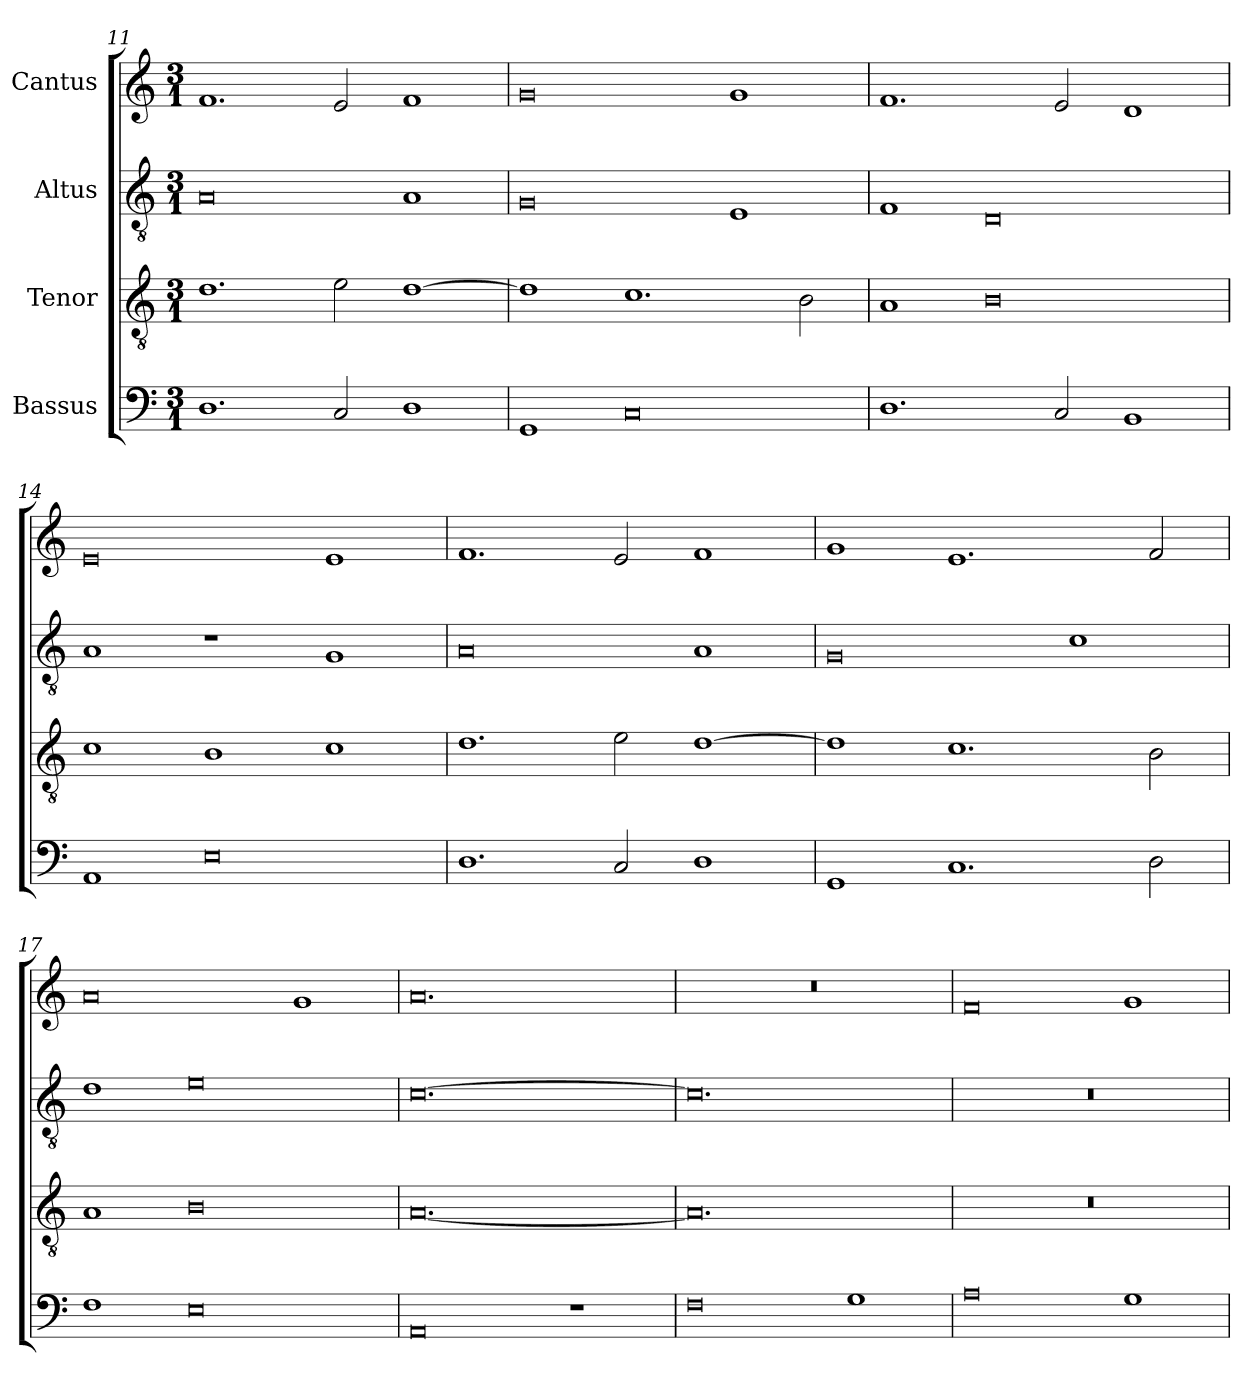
**kern	**kern	**kern	**kern
*part4	*part3	*part2	*part1
*staff4	*staff3	*staff2	*staff1
*I"Bassus	*I"Tenor	*I"Altus	*I"Cantus
*clefF4	*clefGv2	*clefGv2	*clefG2
*	*ITrd7c12	*ITrd7c12	*
*k[]	*k[]	*k[]	*k[]
*C:	*C:	*C:	*C:
*M3/1	*M3/1	*M3/1	*M3/1
=11	=11	=11	=11
1.Di	1.Di	0AAi	1.fi
2Ci/	2Ei\	.	2ei/
1Di	[>1Di	1AAi	1fi
!!LO:LB:g=z
=12	=12	=12	=12
1GGi	1Di]	0GGi	0gi
0Ci	1.Ci	.	.
.	.	1EEi	1gi
.	2BBi\	.	.
=13	=13	=13	=13
1.Di	1AAi	1FFi	1.fi
.	0BBi	0DDi	.
2Ci/	.	.	2ei/
1BBi	.	.	1di
=14	=14	=14	=14
1AAi	1Ci	1AAi	0ei
0Ei	1BBi	1r	.
.	1Ci	1GGi	1ei
=15	=15	=15	=15
1.Di	1.Di	0AAi	1.fi
2Ci/	2Ei\	.	2ei/
1Di	[>1Di	1AAi	1fi
=16	=16	=16	=16
1GGi	1Di]	0GGi	1gi
1.Ci	1.Ci	.	1.ei
.	.	1Ci	.
2Di\	2BBi\	.	2fi/
!!LO:LB:g=z
=17	=17	=17	=17
1Fi	1AAi	1Di	0ai
0Ei	0BBi	0Ei	.
.	.	.	1gi
=18	=18	=18	=18
0AAi	[<0.AAi	[>0.Ci	0.ai
1r	.	.	.
=19	=19	=19	=19
!	!	!	!LO:N:vis=1
0Fi	0.AAi]	0.Ci]	0.r
1Gi	.	.	.
=20	=20	=20	=20
!	!LO:N:vis=1	!LO:N:vis=1	!
0Ai	0.r	0.r	0fi
1Gi	.	.	1gi
=	=	=	=
*-	*-	*-	*-
